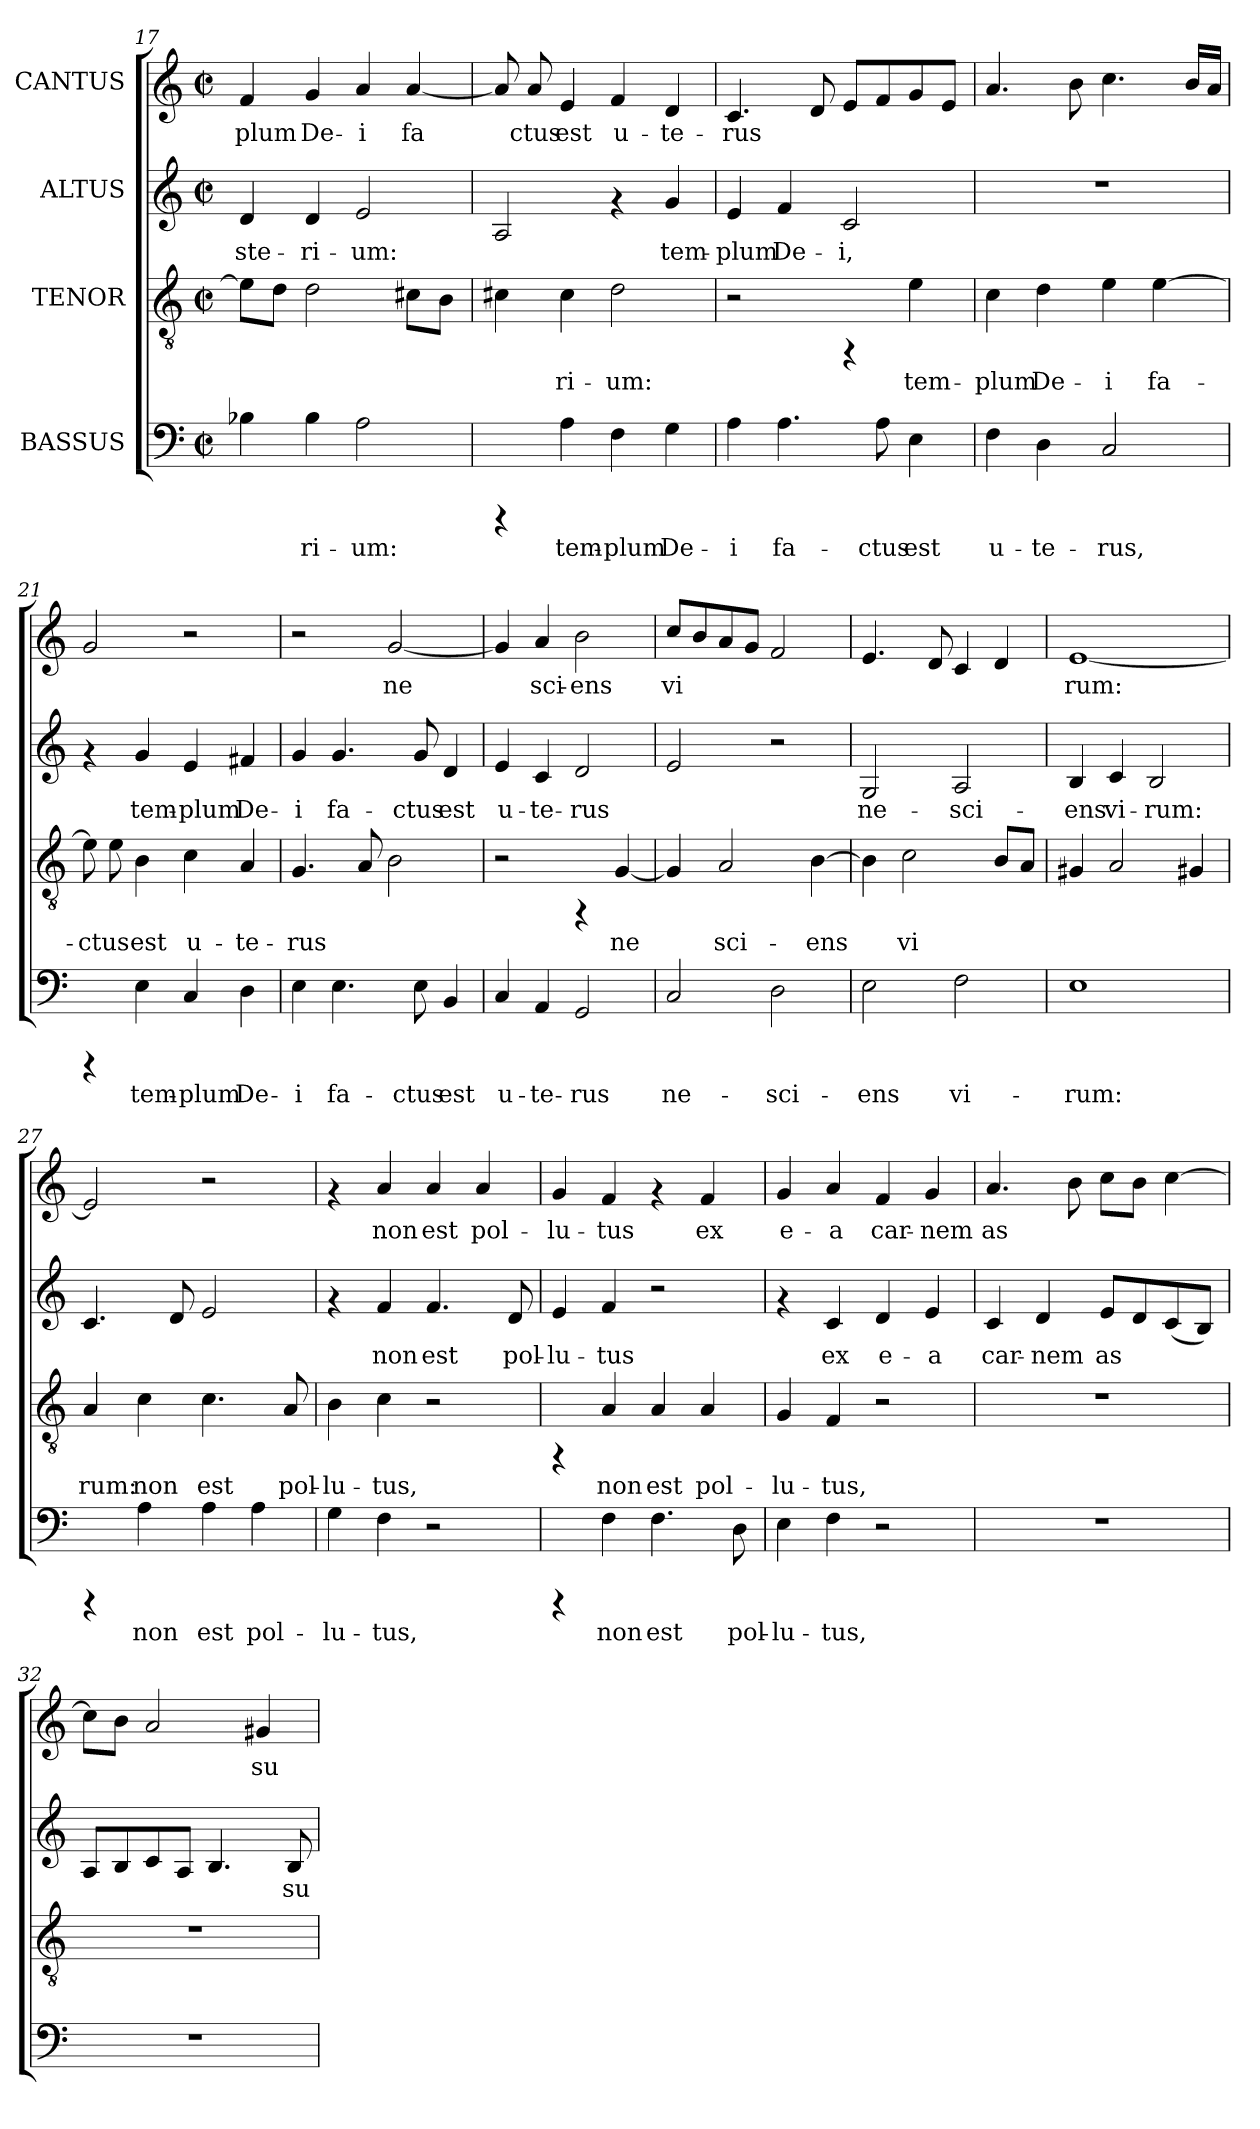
**kern	**text	**kern	**text	**kern	**text	**kern	**text
*part4	*part4	*part3	*part3	*part2	*part2	*part1	*part1
*staff4	*staff4	*staff3	*staff3	*staff2	*staff2	*staff1	*staff1
*I"BASSUS	*	*I"TENOR	*	*I"ALTUS	*	*I"CANTUS	*
*clefF4	*	*clefGv2	*	*clefG2	*	*clefG2	*
*k[]	*	*k[]	*	*k[]	*	*k[]	*
*C:	*	*C:	*	*C:	*	*C:	*
*M2/2	*	*M2/2	*	*M2/2	*	*M2/2	*
*met(c|)	*	*met(c|)	*	*met(c|)	*	*met(c|)	*
=17	=17	=17	=17	=17	=17	=17	=17
!	!LO:LY:b:cj	!	!LO:LY:b:cj	!	!LO:LY:b:cj	!	!LO:LY:b:cj
4B-X\	--	8e\L]	--	4d/	-ste-	4f/	-plum
!	!	!	!LO:LY:b:cj	!	!	!	!
.	.	8d\J	--	.	.	.	.
!	!LO:LY:b:cj	!	!LO:LY:b:cj	!	!LO:LY:b:cj	!	!LO:LY:b:cj
4B-\	-ri-	2d\	--	4d/	-ri-	4g/	De-
!	!LO:LY:b:cj	!	!	!	!LO:LY:b:cj	!	!LO:LY:b:cj
2A\	-um:	.	.	2e/	-um:	4a/	-i
!	!	!	!LO:LY:b:cj	!	!	!	!LO:LY:b:cj
.	.	8c#X\L	--	.	.	[<4a/	fa-
!	!	!	!LO:LY:b:cj	!	!	!	!
.	.	8B\J	--	.	.	.	.
=18	=18	=18	=18	=18	=18	=18	=18
!	!	!	!LO:LY:b:cj	!	!LO:LY:b:cj	!	!LO:LY:b:cj
4rCCC	.	4c#X\	--	2A/	.	8a/]	--
!	!	!	!	!	!	!	!LO:LY:b:cj
.	.	.	.	.	.	8a/	-ctus
!	!LO:LY:b:cj	!	!LO:LY:b:cj	!	!	!	!LO:LY:b:cj
4A\	tem-	4c#\	-ri-	.	.	4e/	est
!	!LO:LY:b:cj	!	!LO:LY:b:cj	!	!	!	!LO:LY:b:cj
4F\	-plum	2d\	-um:	4rf	.	4f/	u-
!	!LO:LY:b:cj	!	!	!	!LO:LY:b:cj	!	!LO:LY:b:cj
4G\	De-	.	.	4g/	tem-	4d/	-te-
!!LO:LB:g=z
=19	=19	=19	=19	=19	=19	=19	=19
!	!LO:LY:b:cj	!	!	!	!LO:LY:b:cj	!	!LO:LY:b:cj
4A\	-i	2r	.	4e/	-plum	4.c/	-rus
!	!LO:LY:b:cj	!	!	!	!LO:LY:b:cj	!	!
4.A\	fa-	.	.	4f/	De-	.	.
!	!	!	!	!	!	!	!LO:LY:b:cj
.	.	.	.	.	.	8d/	.
!	!	!	!	!	!LO:LY:b:cj	!	!LO:LY:b:cj
.	.	4rFF	.	2c/	-i,	8e/L	.
!	!LO:LY:b:cj	!	!	!	!	!	!LO:LY:b:cj
8A\	-ctus	.	.	.	.	8f/	.
!	!LO:LY:b:cj	!	!LO:LY:b:cj	!	!	!	!LO:LY:b:cj
4E\	est	4e\	tem-	.	.	8g/	.
!	!	!	!	!	!	!	!LO:LY:b:cj
.	.	.	.	.	.	8e/J	.
=20	=20	=20	=20	=20	=20	=20	=20
!	!LO:LY:b:cj	!	!LO:LY:b:cj	!	!	!	!LO:LY:b:cj
4F\	u-	4c\	-plum	1r	.	4.a/	.
!	!LO:LY:b:cj	!	!LO:LY:b:cj	!	!	!	!
4D\	-te-	4d\	De-	.	.	.	.
!	!	!	!	!	!	!	!LO:LY:b:cj
.	.	.	.	.	.	8b\	.
!	!LO:LY:b:cj	!	!LO:LY:b:cj	!	!	!	!LO:LY:b:cj
2C/	-rus,	4e\	-i	.	.	4.cc\	.
!	!	!	!LO:LY:b:cj	!	!	!	!
.	.	[>4e\	fa-	.	.	.	.
!	!	!	!	!	!	!	!LO:LY:b:cj
.	.	.	.	.	.	16b/L	.
!	!	!	!	!	!	!	!LO:LY:b:cj
.	.	.	.	.	.	16a/J	.
=21	=21	=21	=21	=21	=21	=21	=21
!	!	!	!LO:LY:b:cj	!	!	!	!LO:LY:b:cj
4rCCC	.	8e\]	-ctus	4rf	.	2g/	.
!	!	!	!LO:LY:b:cj	!	!	!	!
.	.	8e\	.	.	.	.	.
!	!LO:LY:b:cj	!	!LO:LY:b:cj	!	!LO:LY:b:cj	!	!
4E\	tem-	4B\	est	4g/	tem-	.	.
!	!LO:LY:b:cj	!	!LO:LY:b:cj	!	!LO:LY:b:cj	!	!
4C/	-plum	4c\	u-	4e/	-plum	2r	.
!	!LO:LY:b:cj	!	!LO:LY:b:cj	!	!LO:LY:b:cj	!	!
4D\	De-	4A/	-te-	4f#X/	De-	.	.
=22	=22	=22	=22	=22	=22	=22	=22
!	!LO:LY:b:cj	!	!LO:LY:b:cj	!	!LO:LY:b:cj	!	!
4E\	-i	4.G/	-rus	4g/	-i	2r	.
!	!LO:LY:b:cj	!	!	!	!LO:LY:b:cj	!	!
4.E\	fa-	.	.	4.g/	fa-	.	.
!	!	!	!LO:LY:b:cj	!	!	!	!
.	.	8A/	.	.	.	.	.
!	!	!	!LO:LY:b:cj	!	!	!	!LO:LY:b:cj
.	.	2B\	.	.	.	[<2g/	ne-
!	!LO:LY:b:cj	!	!	!	!LO:LY:b:cj	!	!
8E\	-ctus	.	.	8g/	-ctus	.	.
!	!LO:LY:b:cj	!	!	!	!LO:LY:b:cj	!	!
4BB/	est	.	.	4d/	est	.	.
=23	=23	=23	=23	=23	=23	=23	=23
!	!LO:LY:b:cj	!	!	!	!LO:LY:b:cj	!	!LO:LY:b:cj
4C/	u-	2r	.	4e/	u-	4g/]	--
!	!LO:LY:b:cj	!	!	!	!LO:LY:b:cj	!	!LO:LY:b:cj
4AA/	-te-	.	.	4c/	-te-	4a/	-sci-
!	!LO:LY:b:cj	!	!	!	!LO:LY:b:cj	!	!LO:LY:b:cj
2GG/	-rus	4rFF	.	2d/	-rus	2b\	-ens
!	!	!	!LO:LY:b:cj	!	!	!	!
.	.	[<4G/	ne-	.	.	.	.
=24	=24	=24	=24	=24	=24	=24	=24
!	!LO:LY:b:cj	!	!LO:LY:b:cj	!	!LO:LY:b:cj	!	!LO:LY:b:cj
2C/	ne-	4G/]	--	2e/	.	8cc/L	vi-
!	!	!	!	!	!	!	!LO:LY:b:cj
.	.	.	.	.	.	8b/	--
!	!	!	!LO:LY:b:cj	!	!	!	!LO:LY:b:cj
.	.	2A/	-sci-	.	.	8a/	--
!	!	!	!	!	!	!	!LO:LY:b:cj
.	.	.	.	.	.	8g/J	--
!	!LO:LY:b:cj	!	!	!	!	!	!LO:LY:b:cj
2D\	-sci-	.	.	2r	.	2f/	--
!	!	!	!LO:LY:b:cj	!	!	!	!
.	.	[<4B\	-ens	.	.	.	.
!!LO:PB:g=z
=25	=25	=25	=25	=25	=25	=25	=25
!	!LO:LY:b:cj	!	!LO:LY:b:cj	!	!LO:LY:b:cj	!	!LO:LY:b:cj
2E\	-ens	4B\]	.	2G/	ne-	4.e/	--
!	!	!	!LO:LY:b:cj	!	!	!	!
.	.	2c\	vi-	.	.	.	.
!	!	!	!	!	!	!	!LO:LY:b:cj
.	.	.	.	.	.	8d/	--
!	!LO:LY:b:cj	!	!	!	!LO:LY:b:cj	!	!LO:LY:b:cj
2F\	vi-	.	.	2A/	-sci-	4c/	--
!	!	!	!LO:LY:b:cj	!	!	!	!LO:LY:b:cj
.	.	8B/L	--	.	.	4d/	--
!	!	!	!LO:LY:b:cj	!	!	!	!
.	.	8A/J	--	.	.	.	.
=26	=26	=26	=26	=26	=26	=26	=26
!	!LO:LY:b:cj	!	!LO:LY:b:cj	!	!LO:LY:b:cj	!	!LO:LY:b:cj
1E	-rum:	4G#X/	--	4B/	-ens	[<1e	-rum:
!	!	!	!LO:LY:b:cj	!	!LO:LY:b:cj	!	!
.	.	2A/	--	4c/	vi-	.	.
!	!	!	!	!	!LO:LY:b:cj	!	!
.	.	.	.	2B/	-rum:	.	.
!	!	!	!LO:LY:b:cj	!	!	!	!
.	.	4G#X/	--	.	.	.	.
=27	=27	=27	=27	=27	=27	=27	=27
!	!	!	!LO:LY:b:cj	!	!LO:LY:b:cj	!	!LO:LY:b:cj
4rCCC	.	4A/	-rum:	4.c/	.	2e/]	.
!	!LO:LY:b:cj	!	!LO:LY:b:cj	!	!	!	!
4A\	non	4c\	non	.	.	.	.
!	!	!	!	!	!LO:LY:b:cj	!	!
.	.	.	.	8d/	.	.	.
!	!LO:LY:b:cj	!	!LO:LY:b:cj	!	!LO:LY:b:cj	!	!
4A\	est	4.c\	est	2e/	.	2r	.
!	!LO:LY:b:cj	!	!	!	!	!	!
4A\	pol-	.	.	.	.	.	.
!	!	!	!LO:LY:b:cj	!	!	!	!
.	.	8A/	pol-	.	.	.	.
=28	=28	=28	=28	=28	=28	=28	=28
!	!LO:LY:b:cj	!	!LO:LY:b:cj	!	!	!	!
4G\	-lu-	4B\	-lu-	4rf	.	4rf	.
!	!LO:LY:b:cj	!	!LO:LY:b:cj	!	!LO:LY:b:cj	!	!LO:LY:b:cj
4F\	-tus,	4c\	-tus,	4f/	non	4a/	non
!	!	!	!	!	!LO:LY:b:cj	!	!LO:LY:b:cj
2r	.	2r	.	4.f/	est	4a/	est
!	!	!	!	!	!	!	!LO:LY:b:cj
.	.	.	.	.	.	4a/	pol-
!	!	!	!	!	!LO:LY:b:cj	!	!
.	.	.	.	8d/	pol-	.	.
=29	=29	=29	=29	=29	=29	=29	=29
!	!	!	!	!	!LO:LY:b:cj	!	!LO:LY:b:cj
4rCCC	.	4rFF	.	4e/	-lu-	4g/	-lu-
!	!LO:LY:b:cj	!	!LO:LY:b:cj	!	!LO:LY:b:cj	!	!LO:LY:b:cj
4F\	non	4A/	non	4f/	-tus	4f/	-tus
!	!LO:LY:b:cj	!	!LO:LY:b:cj	!	!	!	!
4.F\	est	4A/	est	2r	.	4rf	.
!	!	!	!LO:LY:b:cj	!	!	!	!LO:LY:b:cj
.	.	4A/	pol-	.	.	4f/	ex
!	!LO:LY:b:cj	!	!	!	!	!	!
8D\	pol-	.	.	.	.	.	.
=30	=30	=30	=30	=30	=30	=30	=30
!	!LO:LY:b:cj	!	!LO:LY:b:cj	!	!	!	!LO:LY:b:cj
4E\	-lu-	4G/	-lu-	4rf	.	4g/	e-
!	!LO:LY:b:cj	!	!LO:LY:b:cj	!	!LO:LY:b:cj	!	!LO:LY:b:cj
4F\	-tus,	4F/	-tus,	4c/	ex	4a/	-a
!	!	!	!	!	!LO:LY:b:cj	!	!LO:LY:b:cj
2r	.	2r	.	4d/	e-	4f/	car-
!	!	!	!	!	!LO:LY:b:cj	!	!LO:LY:b:cj
.	.	.	.	4e/	-a	4g/	-nem
=31	=31	=31	=31	=31	=31	=31	=31
!	!	!	!	!	!LO:LY:b:cj	!	!LO:LY:b:cj
1r	.	1r	.	4c/	car-	4.a/	as-
!	!	!	!	!	!LO:LY:b:cj	!	!
.	.	.	.	4d/	-nem	.	.
!	!	!	!	!	!	!	!LO:LY:b:cj
.	.	.	.	.	.	8b\	--
!	!	!	!	!	!LO:LY:b:cj	!	!LO:LY:b:cj
.	.	.	.	8e/L	as-	8cc\L	--
!	!	!	!	!	!LO:LY:b:cj	!	!LO:LY:b:cj
.	.	.	.	8d/	--	8b\J	--
!	!	!	!	!	!LO:LY:b:cj	!	!LO:LY:b:cj
.	.	.	.	(<8c/	--	[>4cc\	--
!	!	!	!	!	!LO:LY:b:cj	!	!
.	.	.	.	8B/J)	--	.	.
!!LO:PB:g=z
=32	=32	=32	=32	=32	=32	=32	=32
!	!	!	!	!	!LO:LY:b:cj	!	!LO:LY:b:cj
1r	.	1r	.	8A/L	--	8cc\L]	--
!	!	!	!	!	!LO:LY:b:cj	!	!LO:LY:b:cj
.	.	.	.	8B/	--	8b\J	--
!	!	!	!	!	!LO:LY:b:cj	!	!LO:LY:b:cj
.	.	.	.	8c/	--	2a/	--
!	!	!	!	!	!LO:LY:b:cj	!	!
.	.	.	.	8A/J	--	.	.
!	!	!	!	!	!LO:LY:b:cj	!	!
.	.	.	.	4.B/	--	.	.
!	!	!	!	!	!	!	!LO:LY:b:cj
.	.	.	.	.	.	4g#X/	-su-
!	!	!	!	!	!LO:LY:b:cj	!	!
.	.	.	.	8B/	-su-	.	.
=	=	=	=	=	=	=	=
*-	*-	*-	*-	*-	*-	*-	*-
